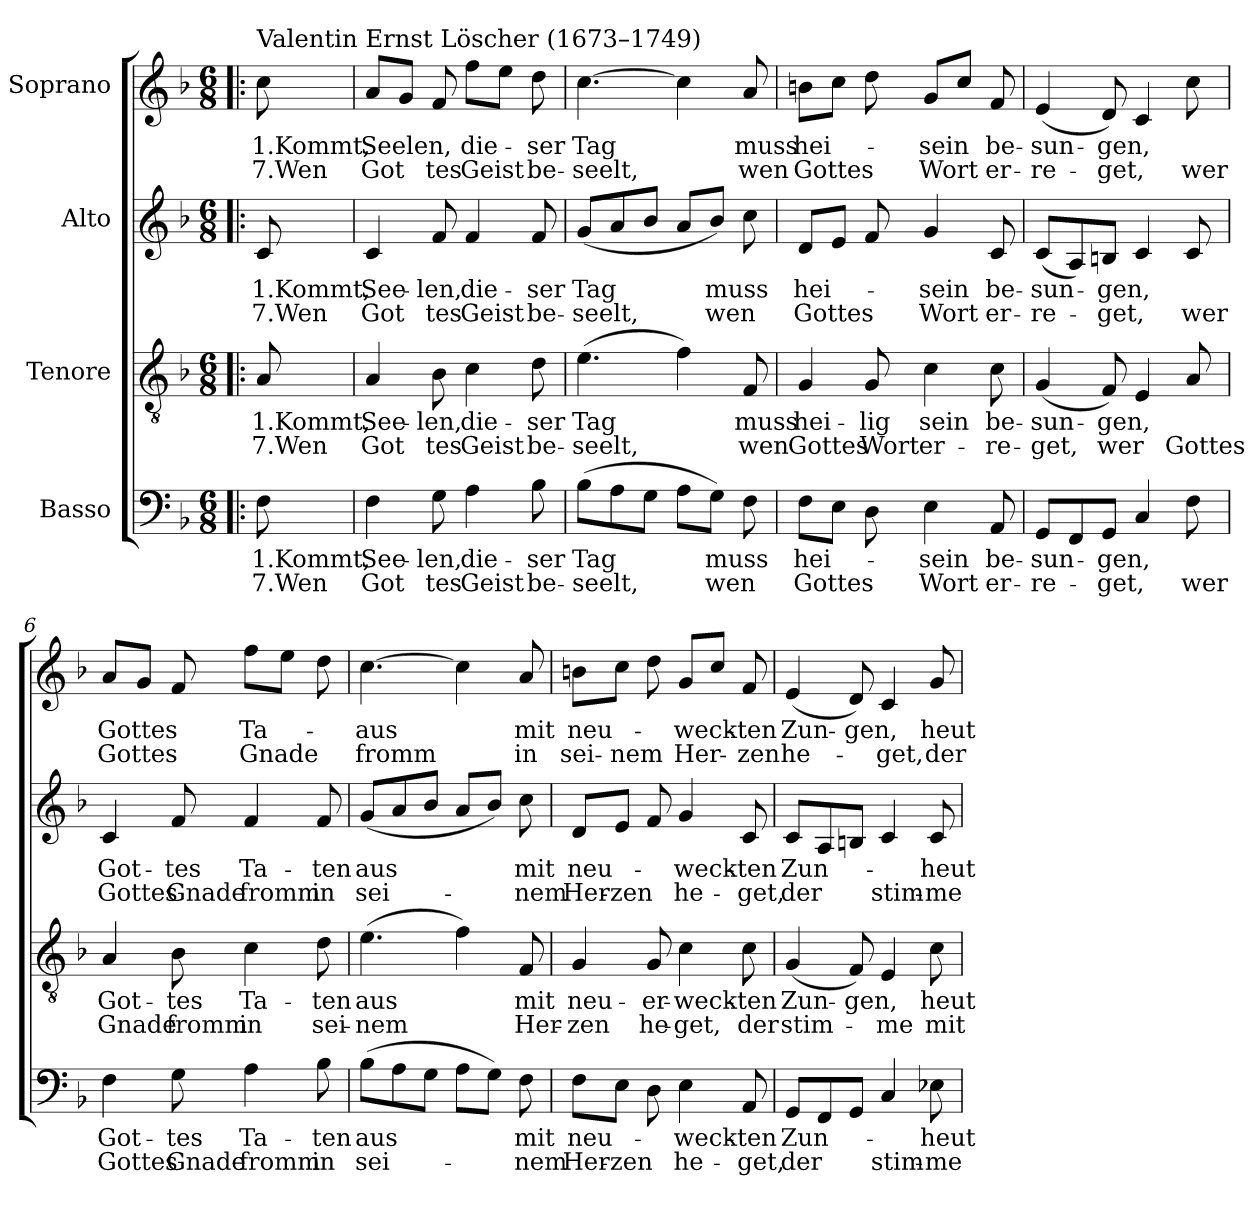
**kern	**text	**text	**kern	**text	**text	**kern	**text	**text	**kern	**text	**text
*part4	*part4	*part4	*part3	*part3	*part3	*part2	*part2	*part2	*part1	*part1	*part1
*staff4	*staff4	*staff4	*staff3	*staff3	*staff3	*staff2	*staff2	*staff2	*staff1	*staff1	*staff1
*I"Basso	*	*	*I"Tenore	*	*	*I"Alto	*	*	*I"Soprano	*	*
*clefF4	*	*	*clefGv2	*	*	*clefG2	*	*	*clefG2	*	*
*k[b-]	*	*	*k[b-]	*	*	*k[b-]	*	*	*k[b-]	*	*
*F:	*	*	*F:	*	*	*F:	*	*	*F:	*	*
*M6/8	*	*	*M6/8	*	*	*M6/8	*	*	*M6/8	*	*
=1!|:	=1!|:	=1!|:	=1!|:	=1!|:	=1!|:	=1!|:	=1!|:	=1!|:	=1!|:	=1!|:	=1!|:
!	!	!	!	!	!	!	!	!	!LO:TX:a:t=Valentin Ernst Löscher (1673–1749)	!	!
!	!LO:LY:b:rj	!LO:LY:b:rj	!	!LO:LY:b:rj	!LO:LY:b:rj	!	!LO:LY:b:rj	!LO:LY:b:rj	!	!LO:LY:b:rj	!LO:LY:b:rj
8F\	1.Kommt,	7.Wen	8A/	1.Kommt,	7.Wen	8c/	1.Kommt,	7.Wen	8cc\	1.Kommt,	7.Wen
=2	=2	=2	=2	=2	=2	=2	=2	=2	=2	=2	=2
!	!LO:LY:b:rj	!LO:LY:b:rj	!	!LO:LY:b:rj	!LO:LY:b:rj	!	!LO:LY:b:rj	!LO:LY:b:rj	!	!LO:LY:b:rj	!LO:LY:b:rj
4F\	See-	Got	4A/	See-	Got	4c/	See-	Got	8a/L	Seelen,	Got
.	.	.	.	.	.	.	.	.	8g/J	.	.
!	!LO:LY:b:rj	!LO:LY:b:rj	!	!LO:LY:b:rj	!LO:LY:b:rj	!	!LO:LY:b:rj	!LO:LY:b:rj	!	!	!LO:LY:b:rj
8G\	-len,	tes	8B-\	-len,	tes	8f/	-len,	tes	8f/	.	tes
!	!LO:LY:b:rj	!LO:LY:b:rj	!	!LO:LY:b:rj	!LO:LY:b:rj	!	!LO:LY:b:rj	!LO:LY:b:rj	!	!LO:LY:b:rj	!LO:LY:b:rj
4A\	die-	Geist	4c\	die-	Geist	4f/	die-	Geist	8ff\L	die-	Geist
.	.	.	.	.	.	.	.	.	8ee\J	.	.
!	!LO:LY:b:rj	!LO:LY:b:rj	!	!LO:LY:b:rj	!LO:LY:b:rj	!	!LO:LY:b:rj	!LO:LY:b:rj	!	!LO:LY:b:rj	!LO:LY:b:rj
8B-\	-ser	be-	8d\	-ser	be-	8f/	-ser	be-	8dd\	-ser	be-
=3	=3	=3	=3	=3	=3	=3	=3	=3	=3	=3	=3
!	!LO:LY:b:rj	!LO:LY:b:rj	!	!LO:LY:b:rj	!LO:LY:b:rj	!	!LO:LY:b:rj	!LO:LY:b:rj	!	!LO:LY:b:rj	!LO:LY:b:rj
(>8B-\L	Tag	-seelt,	(>4.e\	Tag	-seelt,	(<8g/L	Tag	-seelt,	[>4.cc\	Tag	-seelt,
8A\	.	.	.	.	.	8a/	.	.	.	.	.
8G\J	.	.	.	.	.	8b-/J	.	.	.	.	.
8A\L	.	.	4f\)	.	.	8a/L	.	.	4cc\]	.	.
!	!LO:LY:b:rj	!LO:LY:b:rj	!	!	!	!	!LO:LY:b:rj	!LO:LY:b:rj	!	!	!
8G\J)	muss	wen	.	.	.	8b-/J)	muss	wen	.	.	.
!	!	!	!	!LO:LY:b:rj	!LO:LY:b:rj	!	!	!	!	!LO:LY:b:rj	!LO:LY:b:rj
8F\	.	.	8F/	muss	wen	8cc\	.	.	8a/	muss	wen
=4	=4	=4	=4	=4	=4	=4	=4	=4	=4	=4	=4
!	!LO:LY:b:rj	!LO:LY:b:rj	!	!LO:LY:b:rj	!LO:LY:b:rj	!	!LO:LY:b:rj	!LO:LY:b:rj	!	!LO:LY:b:rj	!LO:LY:b:rj
8F\L	hei-	Gottes	4G/	hei-	Gottes	8d/L	hei-	Gottes	8bn\L	hei-	Gottes
8E\J	.	.	.	.	.	8e/J	.	.	8cc\J	.	.
!	!	!	!	!LO:LY:b:rj	!LO:LY:b:rj	!	!	!	!	!	!
8D\	.	.	8G/	-lig	Wort	8f/	.	.	8dd\	.	.
!	!LO:LY:b:rj	!LO:LY:b:rj	!	!LO:LY:b:rj	!LO:LY:b:rj	!	!LO:LY:b:rj	!LO:LY:b:rj	!	!LO:LY:b:rj	!LO:LY:b:rj
4E\	sein	Wort	4c\	sein	er-	4g/	sein	Wort	8g/L	sein	Wort
.	.	.	.	.	.	.	.	.	8cc/J	.	.
!	!LO:LY:b:rj	!LO:LY:b:rj	!	!LO:LY:b:rj	!LO:LY:b:rj	!	!LO:LY:b:rj	!LO:LY:b:rj	!	!LO:LY:b:rj	!LO:LY:b:rj
8AA/	be-	er-	8c\	be-	-re-	8c/	be-	er-	8f/	be-	er-
=5	=5	=5	=5	=5	=5	=5	=5	=5	=5	=5	=5
!	!LO:LY:b:rj	!LO:LY:b:rj	!	!LO:LY:b:rj	!LO:LY:b:rj	!	!LO:LY:b:rj	!LO:LY:b:rj	!	!LO:LY:b:rj	!LO:LY:b:rj
8GG/L	-sun-	-re-	(<4G/	-sun-	-get,	(<8c/L	-sun-	-re-	(<4e/	-sun-	-re-
8FF/	.	.	.	.	.	8A/)	.	.	.	.	.
!	!LO:LY:b:rj	!LO:LY:b:rj	!	!LO:LY:b:rj	!LO:LY:b:rj	!	!LO:LY:b:rj	!LO:LY:b:rj	!	!LO:LY:b:rj	!LO:LY:b:rj
8GG/J	-gen,	-get,	8F/)	-gen,	wer	8Bn/J	-gen,	-get,	8d/)	-gen,	-get,
4C/	.	.	4E/	.	.	4c/	.	.	4c/	.	.
!	!	!LO:LY:b:rj	!	!	!LO:LY:b:rj	!	!	!LO:LY:b:rj	!	!	!LO:LY:b:rj
8F\	.	wer	8A/	.	Gottes	8c/	.	wer	8cc\	.	wer
=6	=6	=6	=6	=6	=6	=6	=6	=6	=6	=6	=6
!	!LO:LY:b:rj	!LO:LY:b:rj	!	!LO:LY:b:rj	!LO:LY:b:rj	!	!LO:LY:b:rj	!LO:LY:b:rj	!	!LO:LY:b:rj	!LO:LY:b:rj
4F\	Got-	Gottes	4A/	Got-	Gnade	4c/	Got-	Gottes	8a/L	Gottes	Gottes
.	.	.	.	.	.	.	.	.	8g/J	.	.
!	!LO:LY:b:rj	!LO:LY:b:rj	!	!LO:LY:b:rj	!LO:LY:b:rj	!	!LO:LY:b:rj	!LO:LY:b:rj	!	!	!
8G\	-tes	Gnade	8B-\	-tes	fromm	8f/	-tes	Gnade	8f/	.	.
!	!LO:LY:b:rj	!LO:LY:b:rj	!	!LO:LY:b:rj	!LO:LY:b:rj	!	!LO:LY:b:rj	!LO:LY:b:rj	!	!LO:LY:b:rj	!LO:LY:b:rj
4A\	Ta-	fromm	4c\	Ta-	in	4f/	Ta-	fromm	8ff\L	Ta-	Gnade
.	.	.	.	.	.	.	.	.	8ee\J	.	.
!	!LO:LY:b:rj	!LO:LY:b:rj	!	!LO:LY:b:rj	!LO:LY:b:rj	!	!LO:LY:b:rj	!LO:LY:b:rj	!	!	!
8B-\	-ten	in	8d\	-ten	sei-	8f/	-ten	in	8dd\	.	.
!!LO:LB:g=z
=7	=7	=7	=7	=7	=7	=7	=7	=7	=7	=7	=7
!	!LO:LY:b:rj	!LO:LY:b:rj	!	!LO:LY:b:rj	!LO:LY:b:rj	!	!LO:LY:b:rj	!LO:LY:b:rj	!	!LO:LY:b:rj	!LO:LY:b:rj
(>8B-\L	aus	sei-	(>4.e\	aus	-nem	(<8g/L	aus	sei-	[>4.cc\	aus	fromm
8A\	.	.	.	.	.	8a/	.	.	.	.	.
8G\J	.	.	.	.	.	8b-/J	.	.	.	.	.
8A\L	.	.	4f\)	.	.	8a/L	.	.	4cc\]	.	.
8G\J)	.	.	.	.	.	8b-/J)	.	.	.	.	.
!	!LO:LY:b:rj	!LO:LY:b:rj	!	!LO:LY:b:rj	!LO:LY:b:rj	!	!LO:LY:b:rj	!LO:LY:b:rj	!	!LO:LY:b:rj	!LO:LY:b:rj
8F\	mit	-nem	8F/	mit	Her-	8cc\	mit	-nem	8a/	mit	in
=8	=8	=8	=8	=8	=8	=8	=8	=8	=8	=8	=8
!	!LO:LY:b:rj	!LO:LY:b:rj	!	!LO:LY:b:rj	!LO:LY:b:rj	!	!LO:LY:b:rj	!LO:LY:b:rj	!	!LO:LY:b:rj	!LO:LY:b:rj
8F\L	neu-	Her-	4G/	neu-	-zen	8d/L	neu-	Her-	8bn\L	neu-	sei-
!	!	!LO:LY:b:rj	!	!	!	!	!	!LO:LY:b:rj	!	!	!LO:LY:b:rj
8E\J	.	-zen	.	.	.	8e/J	.	-zen	8cc\J	.	-nem
!	!	!	!	!LO:LY:b:rj	!LO:LY:b:rj	!	!	!	!	!	!
8D\	.	.	8G/	-er-	he-	8f/	.	.	8dd\	.	.
!	!LO:LY:b:rj	!LO:LY:b:rj	!	!LO:LY:b:rj	!LO:LY:b:rj	!	!LO:LY:b:rj	!LO:LY:b:rj	!	!LO:LY:b:rj	!LO:LY:b:rj
4E\	-weck-	he-	4c\	-weck-	-get,	4g/	-weck-	he-	8g/L	-weck-	Her-
.	.	.	.	.	.	.	.	.	8cc/J	.	.
!	!LO:LY:b:rj	!LO:LY:b:rj	!	!LO:LY:b:rj	!LO:LY:b:rj	!	!LO:LY:b:rj	!LO:LY:b:rj	!	!LO:LY:b:rj	!LO:LY:b:rj
8AA/	-ten	-get,	8c\	-ten	der	8c/	-ten	-get,	8f/	-ten	-zen
=9	=9	=9	=9	=9	=9	=9	=9	=9	=9	=9	=9
!	!LO:LY:b:rj	!LO:LY:b:rj	!	!LO:LY:b:rj	!LO:LY:b:rj	!	!LO:LY:b:rj	!LO:LY:b:rj	!	!LO:LY:b:rj	!LO:LY:b:rj
8GG/L	Zun-	der	(<4G/	Zun-	stim-	8c/L	Zun-	der	(<4e/	Zun-	he-
8FF/	.	.	.	.	.	8A/	.	.	.	.	.
!	!	!	!	!LO:LY:b:rj	!	!	!	!	!	!LO:LY:b:rj	!
8GG/J	.	.	8F/)	-gen,	.	8Bn/J	.	.	8d/)	-gen,	.
!	!	!LO:LY:b:rj	!	!	!LO:LY:b:rj	!	!	!LO:LY:b:rj	!	!	!LO:LY:b:rj
4C/	.	stim-	4E/	.	-me	4c/	.	stim-	4c/	.	-get,
!	!LO:LY:b:rj	!LO:LY:b:rj	!	!LO:LY:b:rj	!LO:LY:b:rj	!	!LO:LY:b:rj	!LO:LY:b:rj	!	!LO:LY:b:rj	!LO:LY:b:rj
8E-X\	heut	-me	8c\	heut	mit	8c/	heut	-me	8g/	heut	der
=	=	=	=	=	=	=	=	=	=	=	=
*-	*-	*-	*-	*-	*-	*-	*-	*-	*-	*-	*-
